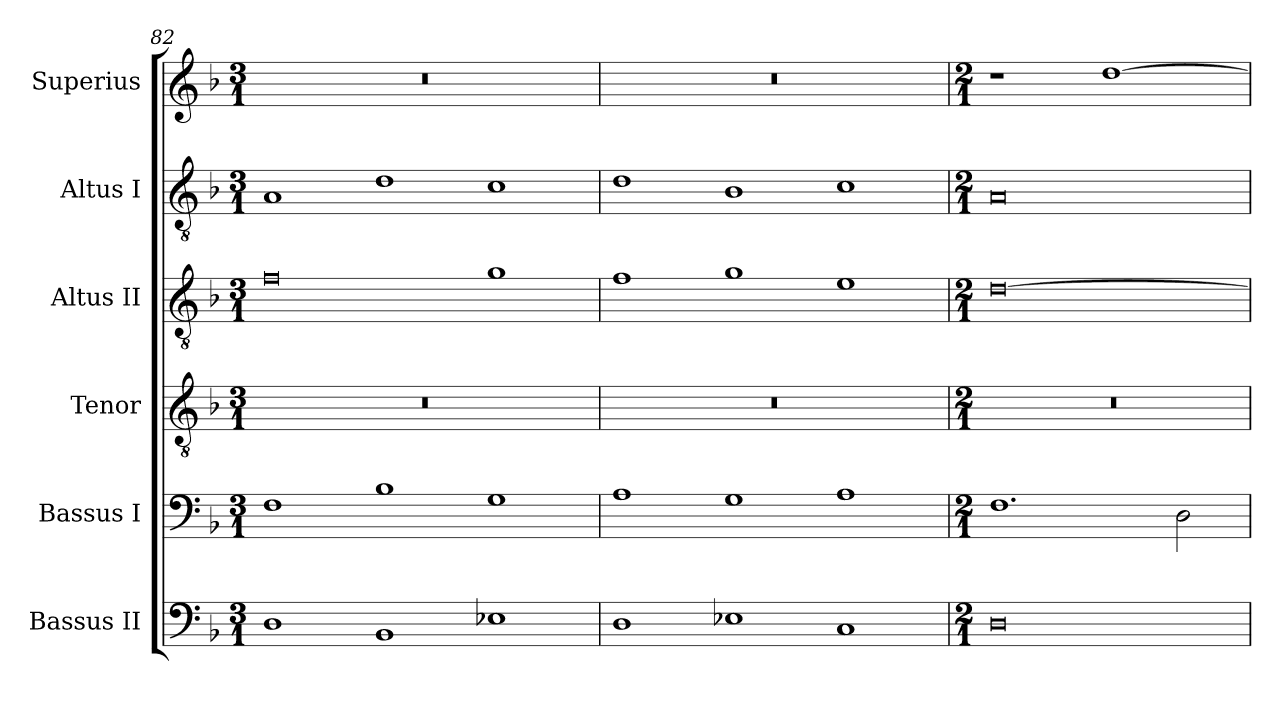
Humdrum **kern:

**kern	**kern	**kern	**kern	**kern	**kern
*part6	*part5	*part4	*part3	*part2	*part1
*staff6	*staff5	*staff4	*staff3	*staff2	*staff1
*I"Bassus II	*I"Bassus I	*I"Tenor	*I"Altus II	*I"Altus I	*I"Superius
*I'B. II	*I'B.  I	*I'T.	*I'A. II	*I'A. I	*I'S.
*clefF4	*clefF4	*clefGv2	*clefGv2	*clefGv2	*clefG2
*k[b-]	*k[b-]	*k[b-]	*k[b-]	*k[b-]	*k[b-]
*F:	*F:	*F:	*F:	*F:	*F:
*M3/1	*M3/1	*M3/1	*M3/1	*M3/1	*M3/1
=82	=82	=82	=82	=82	=82
1D	1F	0.r	0f	1A	0.r
1BB-	1B-	.	.	1d	.
1E-X	1G	.	1g	1c	.
=83	=83	=83	=83	=83	=83
1D	1A	0.r	1f	1d	0.r
1E-i	1G	.	1g	1B-	.
1C	1A	.	1e	1c	.
=84	=84	=84	=84	=84	=84
*M2/1	*M2/1	*M2/1	*M2/1	*M2/1	*M2/1
0D	1.F	0r	[0d	0A	1r
.	.	.	.	.	[1dd
.	2D\	.	.	.	.
=	=	=	=	=	=
*-	*-	*-	*-	*-	*-
